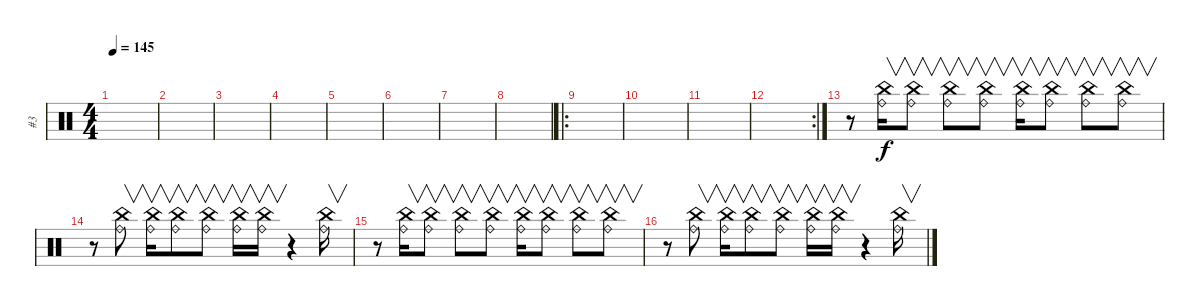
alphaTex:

\track ("#3" "#3") {instrument percussion}
\staff {score}
\articulation defaults
\ts (4 4)
\tempo 145
\clef neutral
\ks c
|
|
|
|
|
|
|
|
\ro
|
|
|
\rc 2
|
r.8 ("China (hit)"{pm} "Ride (bell)").16{v} ("China (hit)"{pm} "Ride (bell)").8{v} ("China (hit)"{pm} "Ride (bell)").8{v} ("China (hit)"{pm} "Ride (bell)").8{v} ("China (hit)"{pm} "Ride (bell)").16{v} ("China (hit)"{pm} "Ride (bell)").8{v} ("China (hit)"{pm} "Ride (bell)").8{v} ("China (hit)"{pm} "Ride (bell)").8{v} |
r.8 ("China (hit)"{pm} "Ride (bell)").8{v} ("China (hit)"{pm} "Ride (bell)").16{v} ("China (hit)"{pm} "Ride (bell)").8{v} ("China (hit)"{pm} "Ride (bell)").8{v} ("China (hit)"{pm} "Ride (bell)").16{v} ("China (hit)"{pm} "Ride (bell)").16{v} r.4 ("China (hit)"{pm} "Ride (bell)").16{v} |
r.8 ("China (hit)"{pm} "Ride (bell)").16{v} ("China (hit)"{pm} "Ride (bell)").8{v} ("China (hit)"{pm} "Ride (bell)").8{v} ("China (hit)"{pm} "Ride (bell)").8{v} ("China (hit)"{pm} "Ride (bell)").16{v} ("China (hit)"{pm} "Ride (bell)").8{v} ("China (hit)"{pm} "Ride (bell)").8{v} ("China (hit)"{pm} "Ride (bell)").8{v} |
r.8 ("China (hit)"{pm} "Ride (bell)").8{v} ("China (hit)"{pm} "Ride (bell)").16{v} ("China (hit)"{pm} "Ride (bell)").8{v} ("China (hit)"{pm} "Ride (bell)").8{v} ("China (hit)"{pm} "Ride (bell)").16{v} ("China (hit)"{pm} "Ride (bell)").16{v} r.4 ("China (hit)"{pm} "Ride (bell)").16{v}
